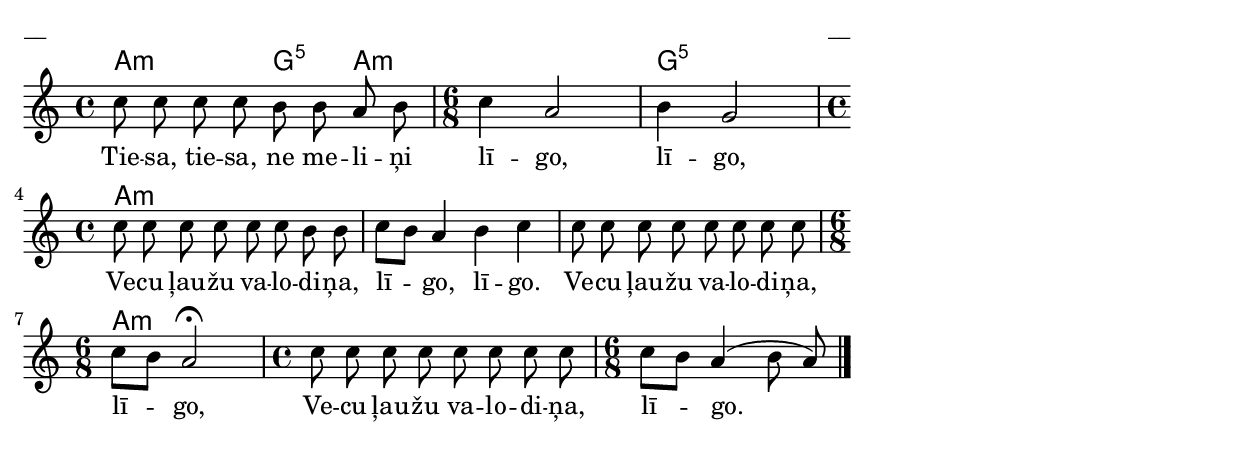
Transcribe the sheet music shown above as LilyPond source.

\version "2.13.16"
%\header {
%    title = "Tiesa, tiesa, ne meliņi"
%}
\paper {
line-width = 14\cm
left-margin = 0.4\cm
between-system-padding = 0.1\cm
between-system-space = 0.1\cm
}
\layout {
indent = #0
ragged-last = ##f
}


voiceA = \transpose d a { \relative c' {
\clef "treble"
\key d \minor
\time 4/4
f8 f f f  e8 e d e \time 6/8 
f4 d2 e4 c2 \time 4/4
f8 f f f f8 f e e |
f8[ e] d4 e4 f4 |
f8 f f f f8 f f f \time 6/8 
f8[ e] d2\fermata \time 4/4
f8 f f f  f8 f f f \time 6/8 
f8[ e] d4( e8 d8) 
\bar "|."
} }

lyricA = \lyricmode {
Tie -- sa, tie -- sa, ne me -- li -- ņi lī -- go, lī -- go, 
Ve -- cu ļau -- žu va -- lo -- di -- ņa, lī -- go, lī -- go.
Ve -- cu ļau -- žu va -- lo -- di -- ņa, lī -- go, 
Ve -- cu ļau -- žu va -- lo -- di -- ņa, lī -- go.
}

chordsA = \chordmode {
\time 4/4
a2:m g4:5 a4:m | 
\time 6/8
a2.:m | g2.:5 |
\time 4/4
a1:m | a1:m | a1:m |
\time 6/8
a2.:m |
\time 4/4
a1:m |
\time 6/8
a2.:m
}

fullScore = <<
\new ChordNames { 
\set chordChanges = ##t
\chordsA 
}
\new Staff {
<<
\new Voice = "voiceA" { \oneVoice \autoBeamOff \voiceA }
\lyricsto "voiceA" \new Lyrics \lyricA
>>
}
>>

\score {
\fullScore
\header { piece = "__" opus = "__" }
}
\markup { \with-color #(x11-color 'white) \sans \smaller "__" }
\score {
\unfoldRepeats
\fullScore
\midi {
\context { \Staff \remove "Staff_performer" }
\context { \Voice \consists "Staff_performer" }
}
}


